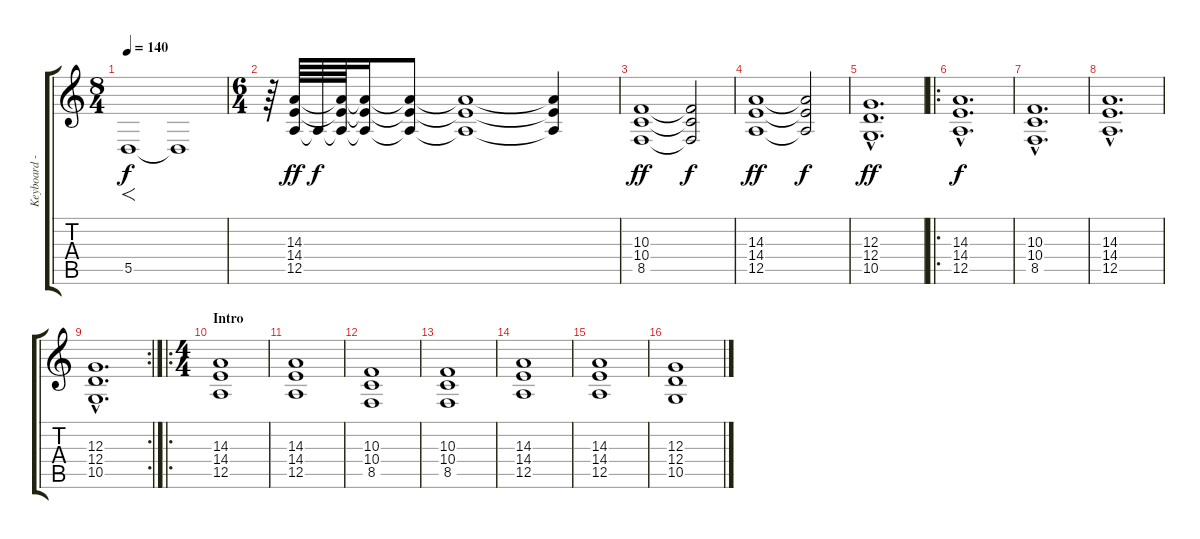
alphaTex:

\track ("Keyboard - Choir Aah" "Keyboard -") {instrument choiraahs}
\staff {score tabs}
\tuning (E4 B3 G3 D3 A2 E2) {hide}
\ts (8 4)
\tempo 140
\clef g2
\ks c
5.5.1{f dy f instrument choiraahs} 5.5{t}.1 |
\ts (6 4)
r.64{instrument choiraahs} (14.3 14.4 12.5).64{dy ff} 12.5{t}.64{dy f} (14.3{t} 14.4{t} 12.5{t}).64 (14.3{t} 14.4{t} 12.5{t}).16 (14.3{t} 14.4{t} 12.5{t}).8 (14.3{t} 14.4{t} 12.5{t}).1 (14.3{t} 14.4{t} 12.5{t}).4 |
(10.3 10.4 8.5).1{dy ff} (10.3{t} 10.4{t} 8.5{t}).2{dy f} |
(14.3 14.4 12.5).1{dy ff} (14.3{t} 14.4{t} 12.5{t}).2{dy f} |
(12.3{hac} 12.4{hac} 10.5{hac}).1{d dy ff} |
\ro
(14.3{hac} 14.4{hac} 12.5{hac}).1{d dy f} |
(10.3{hac} 10.4{hac} 8.5{hac}).1{d} |
(14.3{hac} 14.4{hac} 12.5{hac}).1{d} |
\rc 2
(12.3{hac} 12.4{hac} 10.5{hac}).1{d} |
\ro
\ts (4 4)
\section ("" "Intro")
(14.3 14.4 12.5).1 |
(14.3 14.4 12.5).1 |
(10.3 10.4 8.5).1 |
(10.3 10.4 8.5).1 |
(14.3 14.4 12.5).1 |
(14.3 14.4 12.5).1 |
(12.3 12.4 10.5).1
